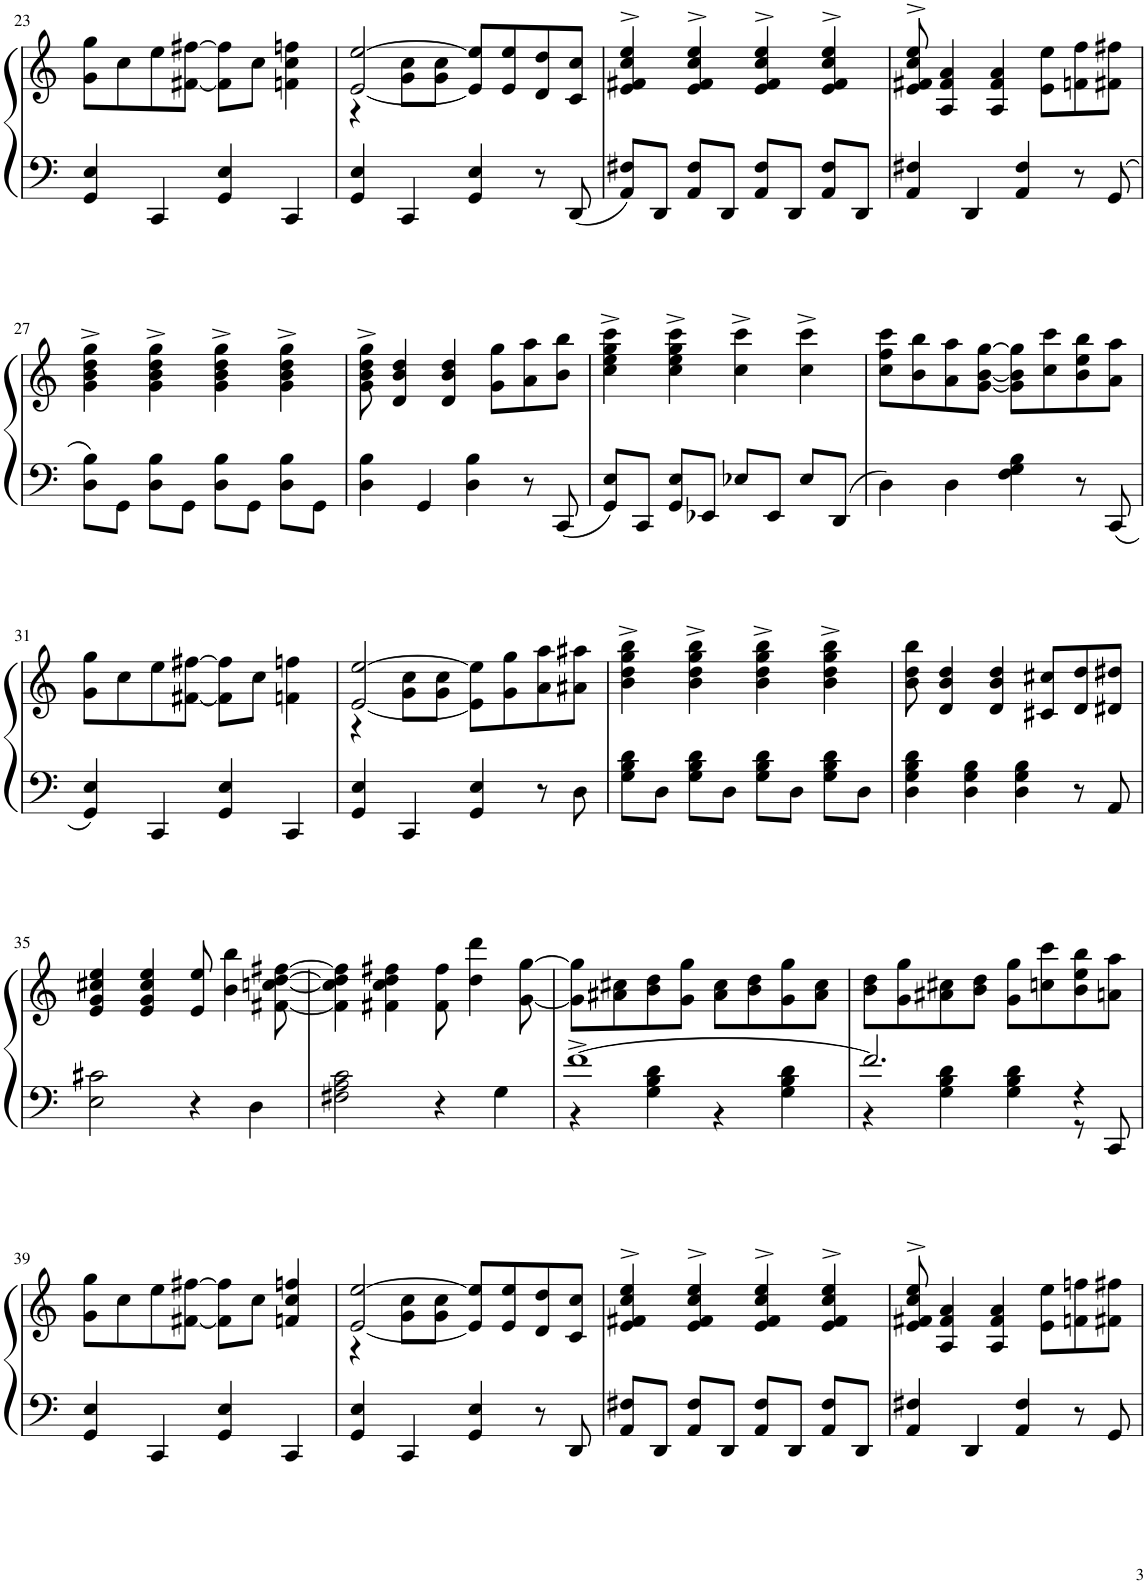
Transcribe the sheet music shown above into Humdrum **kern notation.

**kern	**kern
*part1	*part1
*staff2	*staff1
*I"Piano	*
*I'Pno.	*
!!LO:PB:g=z
*clefF4	*clefG2
*k[]	*k[]
*M2/2	*M2/2
*met(c|)	*met(c|)
=23	=23
4GG/ 4E/	8g\ 8gg\L
.	8cc\
4CC/	8ee\
.	[8f#X\ [8ff#X\J
4GG/ 4E/	8f#\] 8ff#\]L
.	8cc\J
4CC/	4fn\ 4cc\ 4ffn\
=24	=24
*	*^
4GG/ 4E/	[<2e/ [2ee/	4r
4CC/	.	8g\ 8cc\L
.	.	8g\ 8cc\J
4GG/ 4E/	8e/] 8ee/]L	2ryy
.	8e/ 8ee/	.
8r	8d/ 8dd/	.
8DD/	8c/ 8cc/J	.
*	*v	*v
=25	=25
8AA/ 8F#X/L	4e/^> 4f#X/^> 4cc/^> 4ee/^>
8DD/J	.
8AA/ 8F#/L	4e/^> 4f#/^> 4cc/^> 4ee/^>
8DD/J	.
8AA/ 8F#/L	4e/^> 4f#/^> 4cc/^> 4ee/^>
8DD/J	.
8AA/ 8F#/L	4e/^> 4f#/^> 4cc/^> 4ee/^>
8DD/J	.
=26	=26
4AA/ 4F#X/	8e/^> 8f#X/^> 8cc/^> 8ee/^>
.	4A/ 4f#/ 4a/
4DD/	.
.	4A/ 4f#/ 4a/
4AA/ 4F#/	.
.	8e\ 8ee\L
8r	8fn\ 8ff\
8GG/	8f#X\ 8ff#X\J
!!LO:LB:g=z
=27	=27
8D\ 8B\L	4g\^ 4b\^ 4dd\^ 4gg\^
8GG\J	.
8D\ 8B\L	4g\^ 4b\^ 4dd\^ 4gg\^
8GG\J	.
8D\ 8B\L	4g\^ 4b\^ 4dd\^ 4gg\^
8GG\J	.
8D\ 8B\L	4g\^ 4b\^ 4dd\^ 4gg\^
8GG\J	.
=28	=28
4D\ 4B\	8g\^ 8b\^ 8dd\^ 8gg\^
.	4d/ 4b/ 4dd/
4GG/	.
.	4d/ 4b/ 4dd/
4D\ 4B\	.
.	8g\ 8gg\L
8r	8a\ 8aa\
8CC/	8b\ 8bb\J
=29	=29
8GG/ 8E/L	4cc\^ 4ee\^ 4gg\^ 4ccc\^
8CC/J	.
8GG/ 8E/L	4cc\^ 4ee\^ 4gg\^ 4ccc\^
8EE-X/J	.
8E-X/L	4cc\^ 4ccc\^
8EE-/J	.
8E-/L	4cc\^ 4ccc\^
8DD/J	.
=30	=30
4D\	8cc\ 8ff\ 8ccc\L
.	8b\ 8bb\
4D\	8a\ 8aa\
.	[8g\ [<8b\ [8gg\J
4F\ 4G\ 4B\	8g\] 8b\] 8gg\]L
.	8cc\ 8ccc\
8r	8b\ 8ee\ 8bb\
8CC/	8a\ 8aa\J
!!LO:LB:g=z
=31	=31
4GG/ 4E/	8g\ 8gg\L
.	8cc\
4CC/	8ee\
.	[8f#X\ [8ff#X\J
4GG/ 4E/	8f#\] 8ff#\]L
.	8cc\J
4CC/	4fn\ 4ffn\
=32	=32
*	*^
4GG/ 4E/	[<2e/ [2ee/	4r
4CC/	.	8g\ 8cc\L
.	.	8g\ 8cc\J
4GG/ 4E/	8e\] 8ee\]L	2ryy
.	8g\ 8gg\	.
8r	8a\ 8aa\	.
8D\	8a#X\ 8aa#X\J	.
*	*v	*v
=33	=33
8G\ 8B\ 8d\L	4b\^ 4dd\^ 4gg\^ 4bb\^
8D\J	.
8G\ 8B\ 8d\L	4b\^ 4dd\^ 4gg\^ 4bb\^
8D\J	.
8G\ 8B\ 8d\L	4b\^ 4dd\^ 4gg\^ 4bb\^
8D\J	.
8G\ 8B\ 8d\L	4b\^ 4dd\^ 4gg\^ 4bb\^
8D\J	.
=34	=34
4D\ 4G\ 4B\ 4d\	8b\ 8dd\ 8bb\
.	4d/ 4b/ 4dd/
4D\ 4G\ 4B\	.
.	4d/ 4b/ 4dd/
4D\ 4G\ 4B\	.
.	8c#X/ 8cc#X/L
8r	8d/ 8dd/
8AA/	8d#X/ 8dd#X/J
!!LO:LB:g=z
=35	=35
2E\ 2c#X\	4e/ 4g/ 4cc#X/ 4ee/
.	4e/ 4g/ 4cc#/ 4ee/
4r	8e/ 8ee/
.	4b\ 4bb\
4D\	.
.	[8f#X\ [8ccn\ [8dd\ [8ff#X\
=36	=36
2F#X\ 2A\ 2c\	4f#\] 4cc\] 4dd\] 4ff#\]
.	4f#X\ 4cc\ 4dd\ 4ff#X\
4r	8f#\ 8ff#\
.	4dd\ 4ddd\
4G\	.
.	[8g\ [8gg\
=37	=37
*^	*
[1f^	4r	8g\] 8gg\]L
.	.	8a#X\ 8cc#X\
.	4G\ 4B\ 4d\	8b\ 8dd\
.	.	8g\ 8gg\J
.	4r	8a#\ 8cc#\L
.	.	8b\ 8dd\
.	4G\ 4B\ 4d\	8g\ 8gg\
.	.	8a#\ 8cc#\J
=38	=38	=38
2.f/]	4r	8b\ 8dd\L
.	.	8g\ 8gg\
.	4G\ 4B\ 4d\	8a#X\ 8cc#X\
.	.	8b\ 8dd\J
.	4G\ 4B\ 4d\	8g\ 8gg\L
.	.	8ccn\ 8ccc\
4r	8r	8b\ 8ee\ 8bb\
.	8CC/	8an\ 8aa\J
*v	*v	*
!!LO:LB:g=z
=39	=39
4GG/ 4E/	8g\ 8gg\L
.	8cc\
4CC/	8ee\
.	[8f#X\ [8ff#X\J
4GG/ 4E/	8f#\] 8ff#\]L
.	8cc\J
4CC/	4fn/ 4cc/ 4ffn/
=40	=40
*	*^
4GG/ 4E/	[<2e/ [2ee/	4r
4CC/	.	8g\ 8cc\L
.	.	8g\ 8cc\J
4GG/ 4E/	8e/] 8ee/]L	2ryy
.	8e/ 8ee/	.
8r	8d/ 8dd/	.
8DD/	8c/ 8cc/J	.
*	*v	*v
=41	=41
8AA/ 8F#X/L	4e/^> 4f#X/^> 4cc/^> 4ee/^>
8DD/J	.
8AA/ 8F#/L	4e/^> 4f#/^> 4cc/^> 4ee/^>
8DD/J	.
8AA/ 8F#/L	4e/^> 4f#/^> 4cc/^> 4ee/^>
8DD/J	.
8AA/ 8F#/L	4e/^> 4f#/^> 4cc/^> 4ee/^>
8DD/J	.
=42	=42
4AA/ 4F#X/	8e/^> 8f#X/^> 8cc/^> 8ee/^>
.	4A/ 4f#/ 4a/
4DD/	.
.	4A/ 4f#/ 4a/
4AA/ 4F#/	.
.	8e\ 8ee\L
8r	8fn\ 8ffn\
8GG/	8f#X\ 8ff#X\J
=	=
*-	*-
